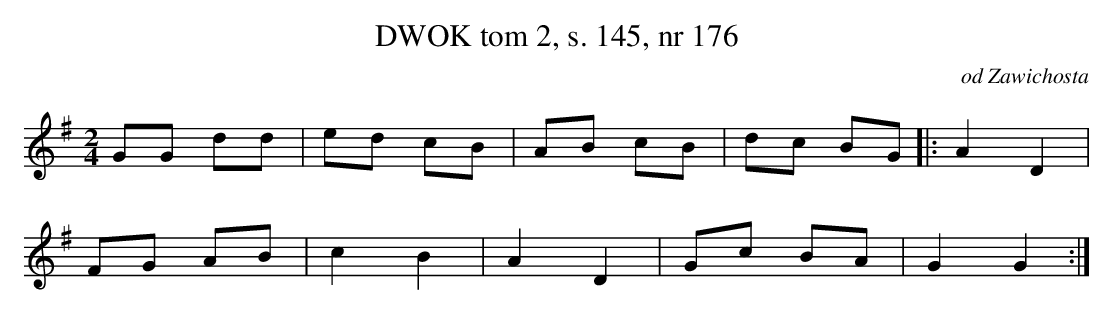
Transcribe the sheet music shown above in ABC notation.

X:1
T: DWOK tom 2, s. 145, nr 176
O: od Zawichosta
L: 1/16
M: 2/4
K: G
G2G2 d2d2 | e2d2 c2B2 | A2B2 c2B2 | d2c2 B2G2 |: A4 D4 |
F2G2 A2B2 | c4 B4 | A4 D4 | G2c2 B2A2 | G4 G4 :|
